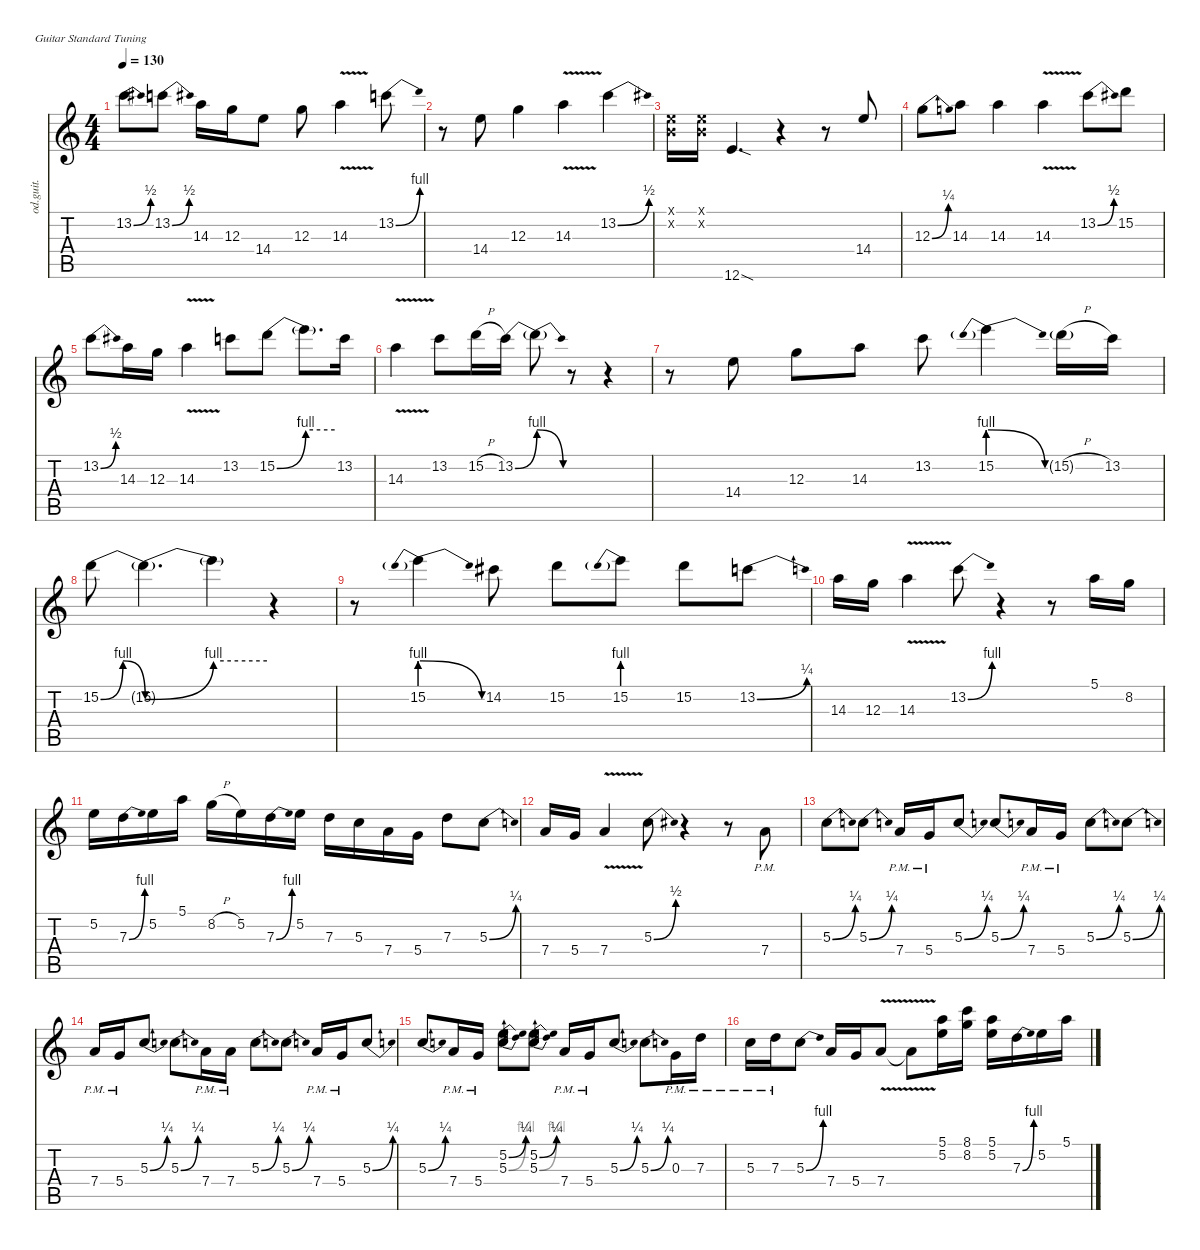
\defaultSystemsLayout 4
\hideDynamics
\bracketExtendMode nobrackets
\otherSystemsTrackNameOrientation horizontal
\track ("Joe" "od.guit.") {instrument overdrivenguitar}
\staff {score tabs}
\tuning (E4 B3 G3 D3 A2 E2)
\ts (4 4)
\tempo 130
\clef g2
\ks c
13.2{be (bend 0 0 30 2)}.8{dy fff beam Down} 13.2{be (bend 0 0 30 2)}.8{beam Down} 14.3.16{beam Down} 12.3.16{beam Down} 14.4.8{beam Down} 12.3.8{beam Down} 14.3{v}.4{beam Down} 13.2{be (bend 0 0 30 4)}.8{beam Down} |
r.8{beam Down} 14.4.8{beam Down} 12.3.4{beam Down} 14.3{v}.4{beam Down} 13.2{be (bend 0 0 30 2)}.4{beam Down} |
(0.1{x} 0.2{x}).16{beam Down} (0.1{x} 0.2{x}).16{beam Down} 12.6{sod}.4{d beam Up} r.4{beam Up} r.8{beam Up} 14.4.8{beam Down} |
12.3{be (bend 0 0 30 1)}.8{beam Down} 14.3.8{beam Down} 14.3.4{beam Down} 14.3{v}.4{beam Down} 13.2{be (bend 0 0 30 2)}.8{beam Down} 15.2.8{beam Down} |
13.2{be (bend 0 0 30 2)}.8{beam Down} 14.3.16{beam Down} 12.3.16{beam Down} 14.3{v}.4{beam Down} 13.2.8{beam Down} 15.2{be (bend 0 0 60 4)}.8{beam Down} 15.2{be (hold 0 4 60 4) t}.8{d beam Down} 13.2.16{beam Down} |
14.3{v}.4{beam Down} 13.2.8{beam Down} 15.2{h}.16{beam Down} 13.2{be (bend 0 0 60 4)}.16{beam Down} 13.2{be (release 0 4 60 0) t}.8{beam Down} r.8{beam Down} r.4{beam Down} |
r.8{beam Down} 14.4.8{beam Down} 12.3.8{beam Down} 14.3.8{beam Down} 13.2.8{beam Down} 15.2{be (prebendrelease 0 4 39.999998399999996 0)}.4{beam Down} 15.2{h g}.16{beam Down} 13.2.16{beam Down} |
15.2{be (bendrelease 0 0 30 4 30 4 60 0)}.8{beam Down} 15.2{be (bend 0 0 60 4) t}.4{d beam Down} 15.2{be (hold 0 4 60 4) t}.4{beam Down} r.4{beam Down} |
r.8{beam Down} 15.2{be (prebendrelease 0 4 39.999998399999996 0)}.4{beam Down} 14.2{acc #}.8{beam Down} 15.2.8{beam Down} 15.2{be (prebend 0 4 60 4)}.8{beam Down} 15.2.8{beam Down} 13.2{be (bend 0 0 30 1)}.8{beam Down} |
14.3.16{beam Down} 12.3.16{beam Down} 14.3{v}.4{beam Down} 13.2{be (bend 0 0 30 4)}.8{beam Down} r.4{beam Down} r.8{beam Down} 5.1.16{beam Down} 8.2.16{beam Down} |
5.2.16{beam Down} 7.3{be (bend 0 0 30 4)}.16{beam Down} 5.2.16{beam Down} 5.1.16{beam Down} 8.2{h}.16{beam Down} 5.2.16{beam Down} 7.3{be (bend 0 0 30 4)}.16{beam Down} 5.2.16{beam Down} 7.3.16{beam Down} 5.3.16{beam Down} 7.4.16{beam Down} 5.4.16{beam Down} 7.3.8{beam Down} 5.3{be (bend 0 0 30 1)}.8{beam Down} |
7.4.16{beam Up} 5.4.16{beam Up} 7.4{v}.4{beam Up} 5.3{be (bend 0 0 30 2)}.8{beam Down} r.4{beam Down} r.8{beam Down} 7.4{pm}.8{beam Up} |
5.3{be (bend 0 0 30 1)}.8{beam Down} 5.3{be (bend 0 0 30 1)}.8{beam Down} 7.4{pm}.16{beam Up} 5.4{pm}.16{beam Up} 5.3{be (bend 0 0 30 1)}.8{beam Up} 5.3{be (bend 0 0 30 1)}.8{beam Up} 7.4{pm}.16{beam Up} 5.4{pm}.16{beam Up} 5.3{be (bend 0 0 30 1)}.8{beam Down} 5.3{be (bend 0 0 30 1)}.8{beam Down} |
7.4{pm}.16{beam Up} 5.4{pm}.16{beam Up} 5.3{be (bend 0 0 30 1)}.8{beam Up} 5.3{be (bend 0 0 30 1)}.8{beam Down} 7.4{pm}.16{beam Down} 7.4{pm}.16{beam Down} 5.3{be (bend 0 0 30 1)}.8{beam Down} 5.3{be (bend 0 0 30 1)}.8{beam Down} 7.4{pm}.16{beam Up} 5.4{pm}.16{beam Up} 5.3{be (bend 0 0 30 1)}.8{beam Up} |
5.3{be (bend 0 0 30 1)}.8{beam Up} 7.4{pm}.16{beam Up} 5.4{pm}.16{beam Up} (5.2{be (bend 0 0 30 1)} 5.3{be (bend 0 0 30 4)}).8{beam Down} (5.2{be (bend 0 0 30 1)} 5.3{be (bend 0 0 30 4)}).8{beam Down} 7.4{pm}.16{beam Up} 5.4{pm}.16{beam Up} 5.3{be (bend 0 0 30 1)}.8{beam Up} 5.3{be (bend 0 0 30 1)}.8{beam Down} 0.3{pm}.16{beam Down} 7.3{pm}.16{beam Down} |
5.3{pm}.16{beam Down} 7.3{pm}.16{beam Down} 5.3{be (bend 0 0 30 4)}.8{beam Down} 7.4.16{beam Up} 5.4.16{beam Up} 7.4{v}.8{beam Up} 7.4{v t}.8{beam Down} (5.1 5.2).16{beam Down} (8.1 8.2).16{beam Down} (5.1 5.2).16{beam Down} 7.3{be (bend 0 0 30 4)}.16{beam Down} 5.2.16{beam Down} 5.1.16{beam Down}
